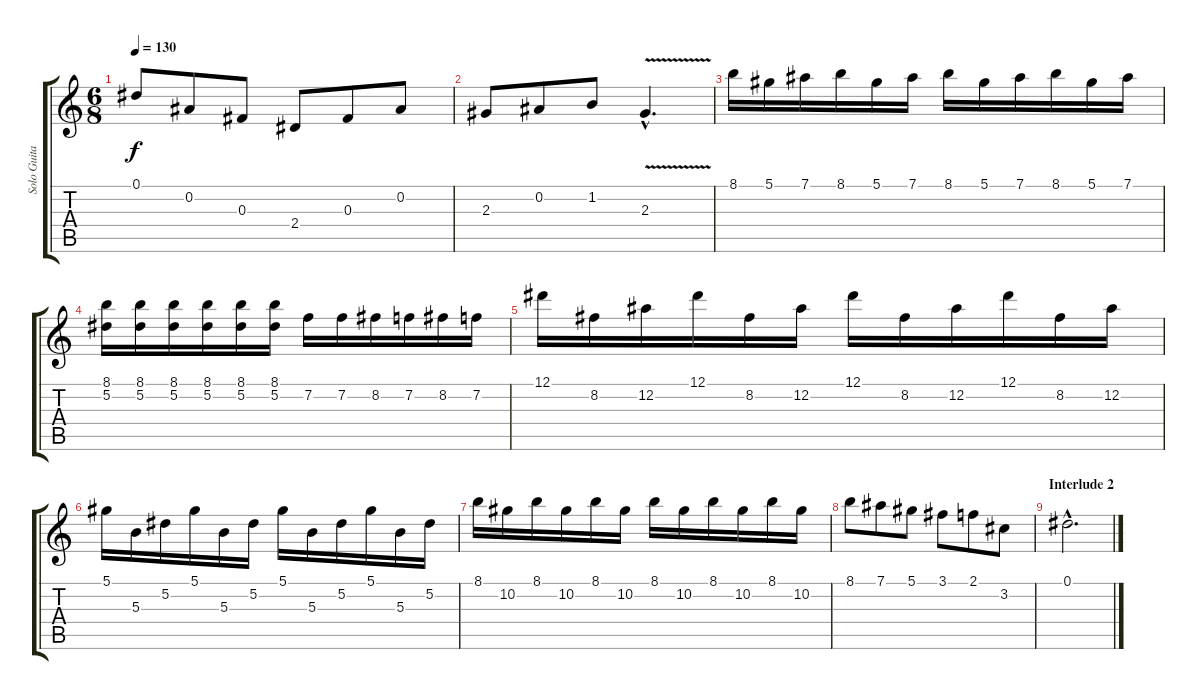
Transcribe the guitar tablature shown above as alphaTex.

\track ("Solo Guitar" "Solo Guita") {instrument distortionguitar}
\staff {score tabs}
\tuning (Eb4 Bb3 Gb3 Db3 Ab2 Eb2) {hide}
\ts (6 8)
\tempo 130
\clef g2
\ks c
0.1.8{dy f} 0.2.8 0.3.8 2.4.8 0.3.8 0.2.8 |
2.3.8 0.2.8 1.2.8 2.3{v hac}.4{d} |
8.1.16 5.1.16 7.1.16 8.1.16 5.1.16 7.1.16 8.1.16 5.1.16 7.1.16 8.1.16 5.1.16 7.1.16 |
(8.1 5.2).16 (8.1 5.2).16 (8.1 5.2).16 (8.1 5.2).16 (8.1 5.2).16 (8.1 5.2).16 7.2.16 7.2.16 8.2.16 7.2.16 8.2.16 7.2.16 |
12.1.16 8.2.16 12.2.16 12.1.16 8.2.16 12.2.16 12.1.16 8.2.16 12.2.16 12.1.16 8.2.16 12.2.16 |
5.1.16 5.3.16 5.2.16 5.1.16 5.3.16 5.2.16 5.1.16 5.3.16 5.2.16 5.1.16 5.3.16 5.2.16 |
8.1.16 10.2.16 8.1.16 10.2.16 8.1.16 10.2.16 8.1.16 10.2.16 8.1.16 10.2.16 8.1.16 10.2.16 |
8.1.8 7.1.8 5.1.8 3.1.8 2.1.8 3.2.8 |
\section ("" "Interlude 2")
0.1{hac}.2{d}
